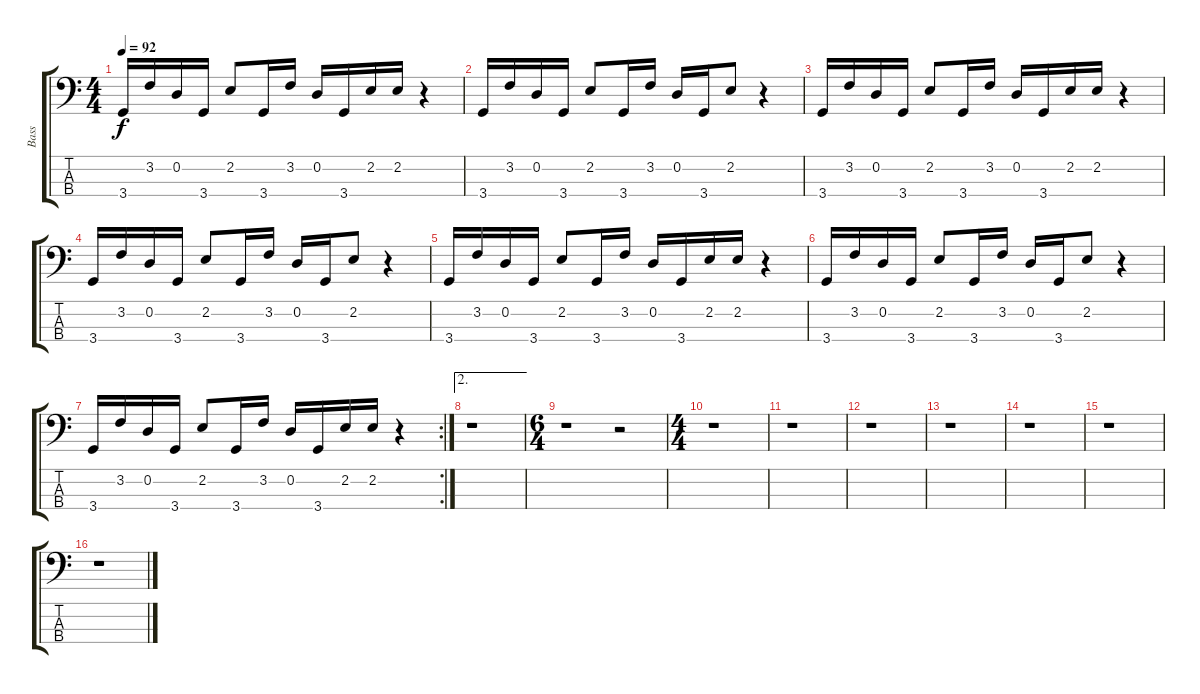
\track ("Bass" "Bass") {instrument electricbassfinger}
\staff {score tabs}
\tuning (G2 D2 A1 E1) {hide}
\ts (4 4)
\tempo 92
\clef f4
\ks c
3.4.16{dy f} 3.2.16 0.2.16 3.4.16 2.2.8 3.4.16 3.2.16 0.2.16 3.4.16 2.2.16 2.2.16 r.4 |
3.4.16 3.2.16 0.2.16 3.4.16 2.2.8 3.4.16 3.2.16 0.2.16 3.4.16 2.2.8 r.4 |
3.4.16 3.2.16 0.2.16 3.4.16 2.2.8 3.4.16 3.2.16 0.2.16 3.4.16 2.2.16 2.2.16 r.4 |
3.4.16 3.2.16 0.2.16 3.4.16 2.2.8 3.4.16 3.2.16 0.2.16 3.4.16 2.2.8 r.4 |
3.4.16 3.2.16 0.2.16 3.4.16 2.2.8 3.4.16 3.2.16 0.2.16 3.4.16 2.2.16 2.2.16 r.4 |
3.4.16 3.2.16 0.2.16 3.4.16 2.2.8 3.4.16 3.2.16 0.2.16 3.4.16 2.2.8 r.4 |
\rc 2
3.4.16 3.2.16 0.2.16 3.4.16 2.2.8 3.4.16 3.2.16 0.2.16 3.4.16 2.2.16 2.2.16 r.4 |
\ae 2
r.1 |
\ts (6 4)
r.1 r.2 |
\ts (4 4)
r.1 |
r.1 |
r.1 |
r.1 |
r.1 |
r.1 |
r.1
